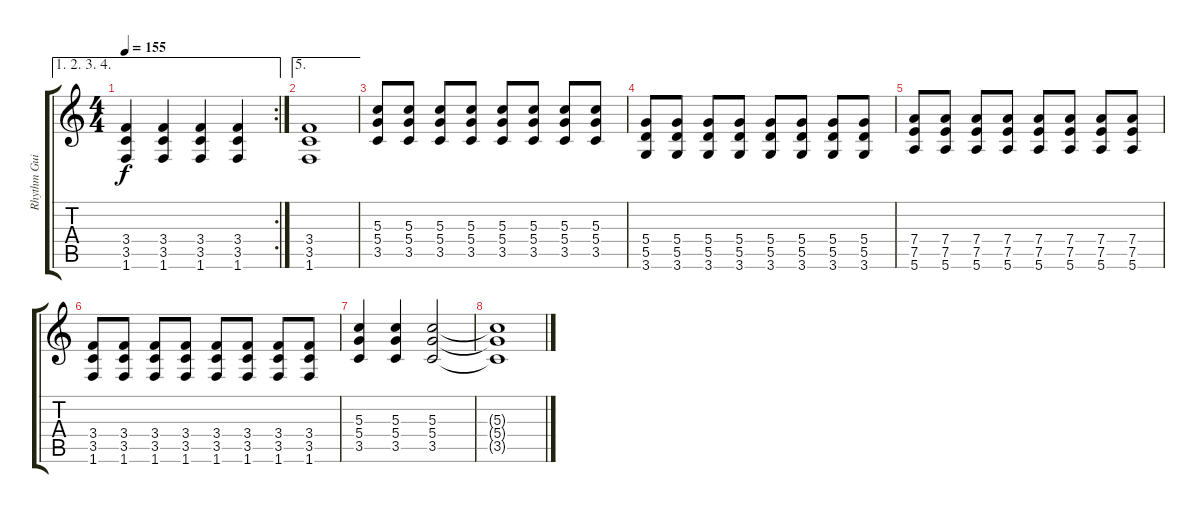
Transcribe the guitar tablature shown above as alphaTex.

\track ("Rhythm Guitar" "Rhythm Gui") {instrument distortionguitar}
\staff {score tabs}
\tuning (E4 B3 G3 D3 A2 E2) {hide}
\ae (1 2 3 4)
\rc 2
\ts (4 4)
\tempo 155
\clef g2
\ks c
(3.4 3.5 1.6).4{dy f} (3.4 3.5 1.6).4 (3.4 3.5 1.6).4 (3.4 3.5 1.6).4 |
\ae 5
(3.4 3.5 1.6).1 |
(5.3 5.4 3.5).8 (5.3 5.4 3.5).8 (5.3 5.4 3.5).8 (5.3 5.4 3.5).8 (5.3 5.4 3.5).8 (5.3 5.4 3.5).8 (5.3 5.4 3.5).8 (5.3 5.4 3.5).8 |
(5.4 5.5 3.6).8 (5.4 5.5 3.6).8 (5.4 5.5 3.6).8 (5.4 5.5 3.6).8 (5.4 5.5 3.6).8 (5.4 5.5 3.6).8 (5.4 5.5 3.6).8 (5.4 5.5 3.6).8 |
(7.4 7.5 5.6).8 (7.4 7.5 5.6).8 (7.4 7.5 5.6).8 (7.4 7.5 5.6).8 (7.4 7.5 5.6).8 (7.4 7.5 5.6).8 (7.4 7.5 5.6).8 (7.4 7.5 5.6).8 |
(3.4 3.5 1.6).8 (3.4 3.5 1.6).8 (3.4 3.5 1.6).8 (3.4 3.5 1.6).8 (3.4 3.5 1.6).8 (3.4 3.5 1.6).8 (3.4 3.5 1.6).8 (3.4 3.5 1.6).8 |
(5.3 5.4 3.5).4 (5.3 5.4 3.5).4 (5.3 5.4 3.5).2 |
(5.3{t} 5.4{t} 3.5{t}).1
